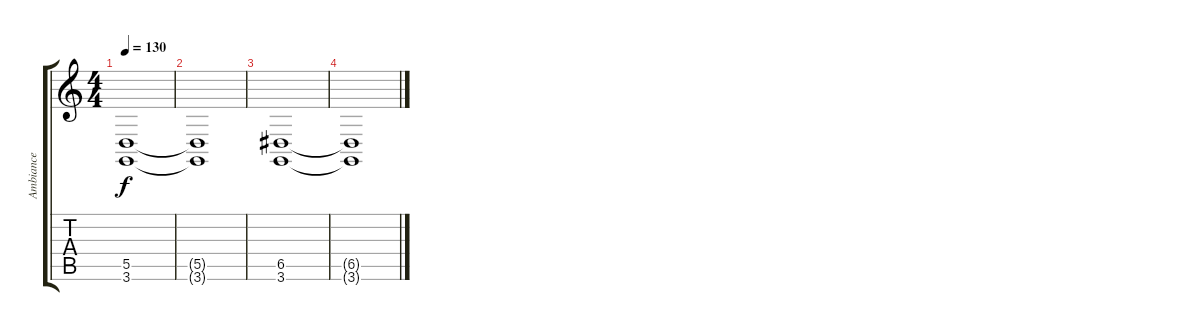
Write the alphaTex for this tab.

\track ("Ambiance" "Ambiance") {instrument pad2warm}
\staff {score tabs}
\tuning (E4 B3 G3 D3 A2 E2) {hide}
\ts (4 4)
\tempo 130
\clef g2
\ks c
(5.5 3.6).1{dy f} |
(5.5{t} 3.6{t}).1 |
(6.5 3.6).1 |
(6.5{t} 3.6{t}).1
